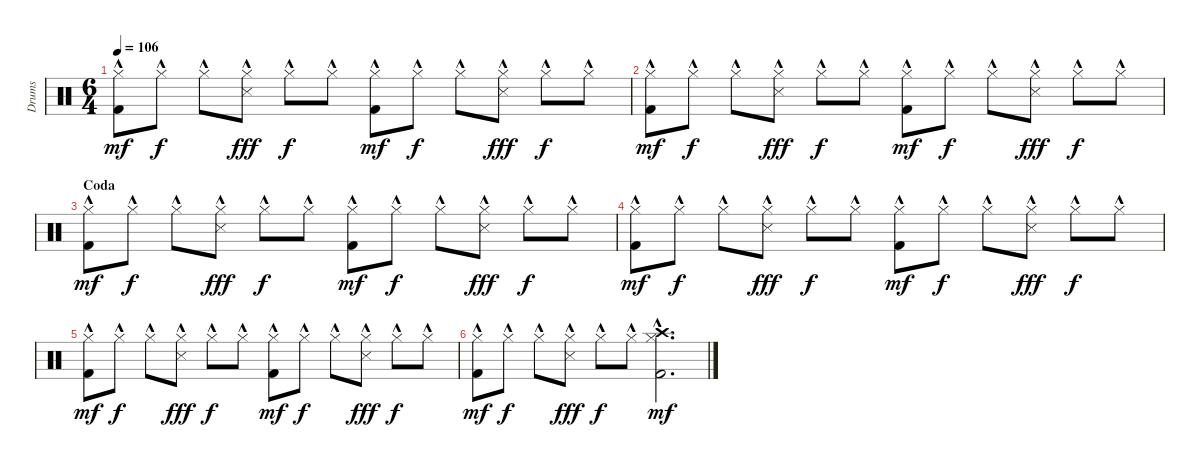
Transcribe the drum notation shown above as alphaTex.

\track ("Drums" "Drums") {instrument percussion}
\staff {score}
\articulation defaults
\ts (6 4)
\tempo 106
\clef neutral
\ks c
("Hi-Hat (closed)"{hac} "Kick (hit) 2").8{dy mf} "Hi-Hat (closed)"{hac}.8{dy f} "Hi-Hat (closed)"{hac}.8 ("Hi-Hat (closed)"{hac} "Snare (side stick) 3").8{dy fff} "Hi-Hat (closed)"{hac}.8{dy f} "Hi-Hat (closed)"{hac}.8 ("Hi-Hat (closed)"{hac} "Kick (hit) 2").8{dy mf} "Hi-Hat (closed)"{hac}.8{dy f} "Hi-Hat (closed)"{hac}.8 ("Hi-Hat (closed)"{hac} "Snare (side stick) 3").8{dy fff} "Hi-Hat (closed)"{hac}.8{dy f} "Hi-Hat (closed)"{hac}.8 |
("Hi-Hat (closed)"{hac} "Kick (hit) 2").8{dy mf} "Hi-Hat (closed)"{hac}.8{dy f} "Hi-Hat (closed)"{hac}.8 ("Hi-Hat (closed)"{hac} "Snare (side stick) 3").8{dy fff} "Hi-Hat (closed)"{hac}.8{dy f} "Hi-Hat (closed)"{hac}.8 ("Hi-Hat (closed)"{hac} "Kick (hit) 2").8{dy mf} "Hi-Hat (closed)"{hac}.8{dy f} "Hi-Hat (closed)"{hac}.8 ("Hi-Hat (closed)"{hac} "Snare (side stick) 3").8{dy fff} "Hi-Hat (closed)"{hac}.8{dy f} "Hi-Hat (closed)"{hac}.8 |
\section ("" "Coda")
("Hi-Hat (closed)"{hac} "Kick (hit) 2").8{dy mf} "Hi-Hat (closed)"{hac}.8{dy f} "Hi-Hat (closed)"{hac}.8 ("Hi-Hat (closed)"{hac} "Snare (side stick) 3").8{dy fff} "Hi-Hat (closed)"{hac}.8{dy f} "Hi-Hat (closed)"{hac}.8 ("Hi-Hat (closed)"{hac} "Kick (hit) 2").8{dy mf} "Hi-Hat (closed)"{hac}.8{dy f} "Hi-Hat (closed)"{hac}.8 ("Hi-Hat (closed)"{hac} "Snare (side stick) 3").8{dy fff} "Hi-Hat (closed)"{hac}.8{dy f} "Hi-Hat (closed)"{hac}.8 |
("Hi-Hat (closed)"{hac} "Kick (hit) 2").8{dy mf} "Hi-Hat (closed)"{hac}.8{dy f} "Hi-Hat (closed)"{hac}.8 ("Hi-Hat (closed)"{hac} "Snare (side stick) 3").8{dy fff} "Hi-Hat (closed)"{hac}.8{dy f} "Hi-Hat (closed)"{hac}.8 ("Hi-Hat (closed)"{hac} "Kick (hit) 2").8{dy mf} "Hi-Hat (closed)"{hac}.8{dy f} "Hi-Hat (closed)"{hac}.8 ("Hi-Hat (closed)"{hac} "Snare (side stick) 3").8{dy fff} "Hi-Hat (closed)"{hac}.8{dy f} "Hi-Hat (closed)"{hac}.8 |
("Hi-Hat (closed)"{hac} "Kick (hit) 2").8{dy mf} "Hi-Hat (closed)"{hac}.8{dy f} "Hi-Hat (closed)"{hac}.8 ("Hi-Hat (closed)"{hac} "Snare (side stick) 3").8{dy fff} "Hi-Hat (closed)"{hac}.8{dy f} "Hi-Hat (closed)"{hac}.8 ("Hi-Hat (closed)"{hac} "Kick (hit) 2").8{dy mf} "Hi-Hat (closed)"{hac}.8{dy f} "Hi-Hat (closed)"{hac}.8 ("Hi-Hat (closed)"{hac} "Snare (side stick) 3").8{dy fff} "Hi-Hat (closed)"{hac}.8{dy f} "Hi-Hat (closed)"{hac}.8 |
("Hi-Hat (closed)"{hac} "Kick (hit) 2").8{dy mf} "Hi-Hat (closed)"{hac}.8{dy f} "Hi-Hat (closed)"{hac}.8 ("Hi-Hat (closed)"{hac} "Snare (side stick) 3").8{dy fff} "Hi-Hat (closed)"{hac}.8{dy f} "Hi-Hat (closed)"{hac}.8 ("Hi-Hat (closed)"{hac} "Kick (hit) 2"{hac} "Crash high (hit)"{hac}).2{d dy mf}
